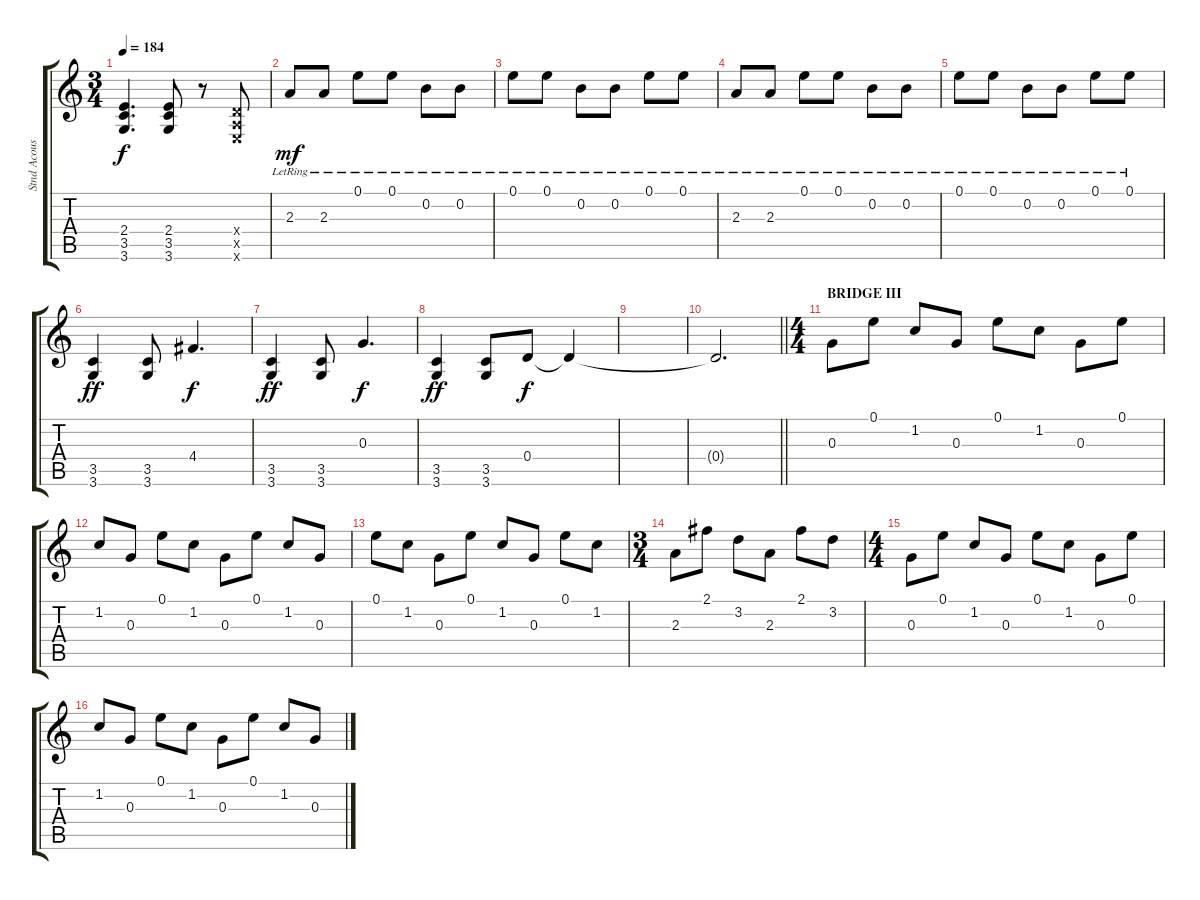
\track ("Stnd Acoustic Version" "Stnd Acous") {instrument acousticguitarsteel}
\staff {score tabs}
\tuning (E4 B3 G3 D3 A2 E2) {hide}
\ts (3 4)
\tempo 184
\clef g2
\ks c
(2.4 3.5 3.6).4{d dy f} (2.4 3.5 3.6).8 r.8 (0.4{x} 0.5{x} 0.6{x}).8 |
2.3{lr}.8{dy mf} 2.3{lr}.8 0.1{lr}.8 0.1{lr}.8 0.2{lr}.8 0.2{lr}.8 |
0.1{lr}.8 0.1{lr}.8 0.2{lr}.8 0.2{lr}.8 0.1{lr}.8 0.1{lr}.8 |
2.3{lr}.8 2.3{lr}.8 0.1{lr}.8 0.1{lr}.8 0.2{lr}.8 0.2{lr}.8 |
0.1{lr}.8 0.1{lr}.8 0.2{lr}.8 0.2{lr}.8 0.1{lr}.8 0.1{lr}.8 |
(3.5 3.6).4{dy ff} (3.5 3.6).8 4.4.4{d dy f} |
(3.5 3.6).4{dy ff} (3.5 3.6).8 0.3.4{d dy f} |
(3.5 3.6).4{dy ff} (3.5 3.6).8 0.4.8{dy f} 0.4{t}.4 |
|
\barLineRight lightlight
0.4{t}.2{d} |
\ts (4 4)
\section ("" "BRIDGE III")
0.3.8 0.1.8 1.2.8 0.3.8 0.1.8 1.2.8 0.3.8 0.1.8 |
1.2.8 0.3.8 0.1.8 1.2.8 0.3.8 0.1.8 1.2.8 0.3.8 |
0.1.8 1.2.8 0.3.8 0.1.8 1.2.8 0.3.8 0.1.8 1.2.8 |
\ts (3 4)
2.3.8 2.1.8 3.2.8 2.3.8 2.1.8 3.2.8 |
\ts (4 4)
0.3.8 0.1.8 1.2.8 0.3.8 0.1.8 1.2.8 0.3.8 0.1.8 |
1.2.8 0.3.8 0.1.8 1.2.8 0.3.8 0.1.8 1.2.8 0.3.8
